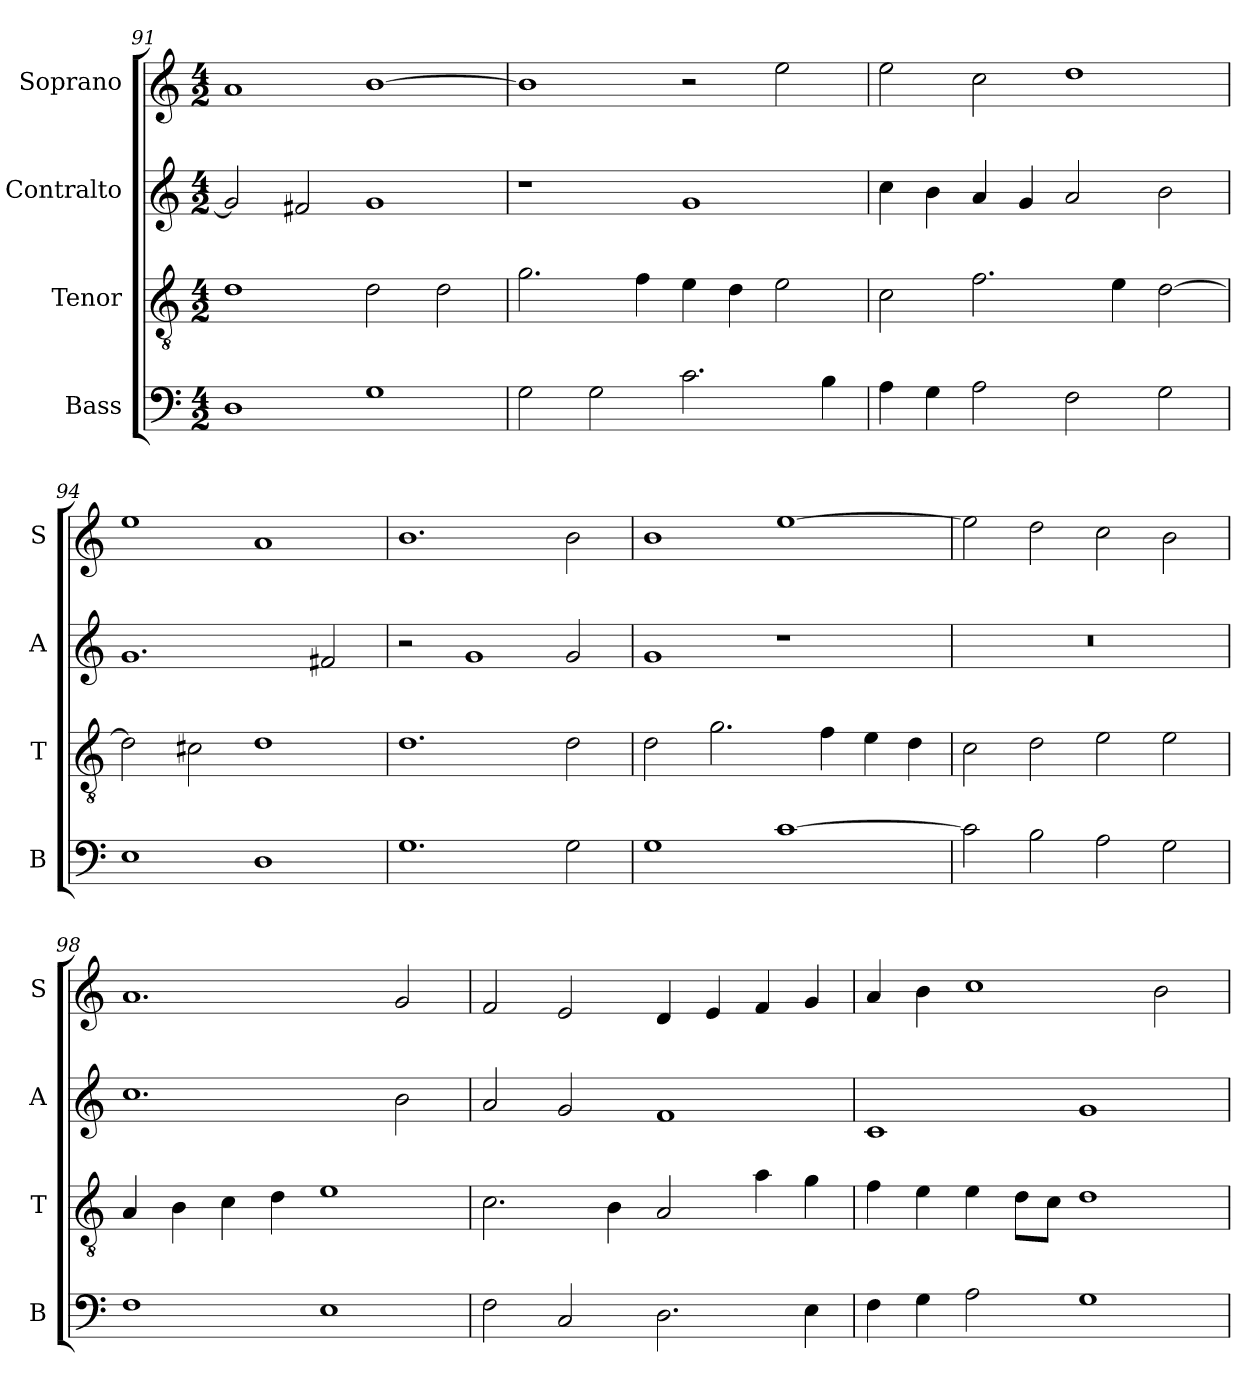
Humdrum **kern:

**kern	**kern	**kern	**kern
*part4	*part3	*part2	*part1
*staff4	*staff3	*staff2	*staff1
*I"Bass	*I"Tenor	*I"Contralto	*I"Soprano
*I'B	*I'T	*I'A	*I'S
*clefF4	*clefGv2	*clefG2	*clefG2
*k[]	*k[]	*k[]	*k[]
*C:ion	*C:ion	*C:ion	*C:ion
*M4/2	*M4/2	*M4/2	*M4/2
=91	=91	=91	=91
1D	1d	2g]	1a
.	.	2f#X	.
1G	2d	1g	[1b
.	2d	.	.
=92	=92	=92	=92
2G	2.g	1r	1b]
2G	.	.	.
.	4f	.	.
2.c	4e	1g	2r
.	4d	.	.
.	2e	.	2ee
4B	.	.	.
=93	=93	=93	=93
4A	2c	4cc	2ee
4G	.	4b	.
2A	2.f	4a	2cc
.	.	4g	.
2F	.	2a	1dd
.	4e	.	.
2G	[2d	2b	.
=94	=94	=94	=94
1E	2d]	1.g	1ee
.	2c#X	.	.
1D	1d	.	1a
.	.	2f#X	.
=95	=95	=95	=95
1.G	1.d	2r	1.b
.	.	1g	.
2G	2d	2g	2b
=96	=96	=96	=96
1G	2d	1g	1b
.	2.g	.	.
[1c	.	1r	[1ee
.	4f	.	.
.	4e	.	.
.	4d	.	.
=97	=97	=97	=97
2c]	2c	0r	2ee]
2B	2d	.	2dd
2A	2e	.	2cc
2G	2e	.	2b
=98	=98	=98	=98
1F	4A	1.cc	1.a
.	4B	.	.
.	4c	.	.
.	4d	.	.
1E	1e	.	.
.	.	2b	2g
=99	=99	=99	=99
2F	2.c	2a	2f
2C	.	2g	2e
.	4B	.	.
2.D	2A	1f	4d
.	.	.	4e
.	4a	.	4f
4E	4g	.	4g
=100	=100	=100	=100
4F	4f	1c	4a
4G	4e	.	4b
2A	4e	.	1cc
.	8d\L	.	.
.	8c\J	.	.
1G	1d	1g	.
.	.	.	2b
=	=	=	=
*-	*-	*-	*-
